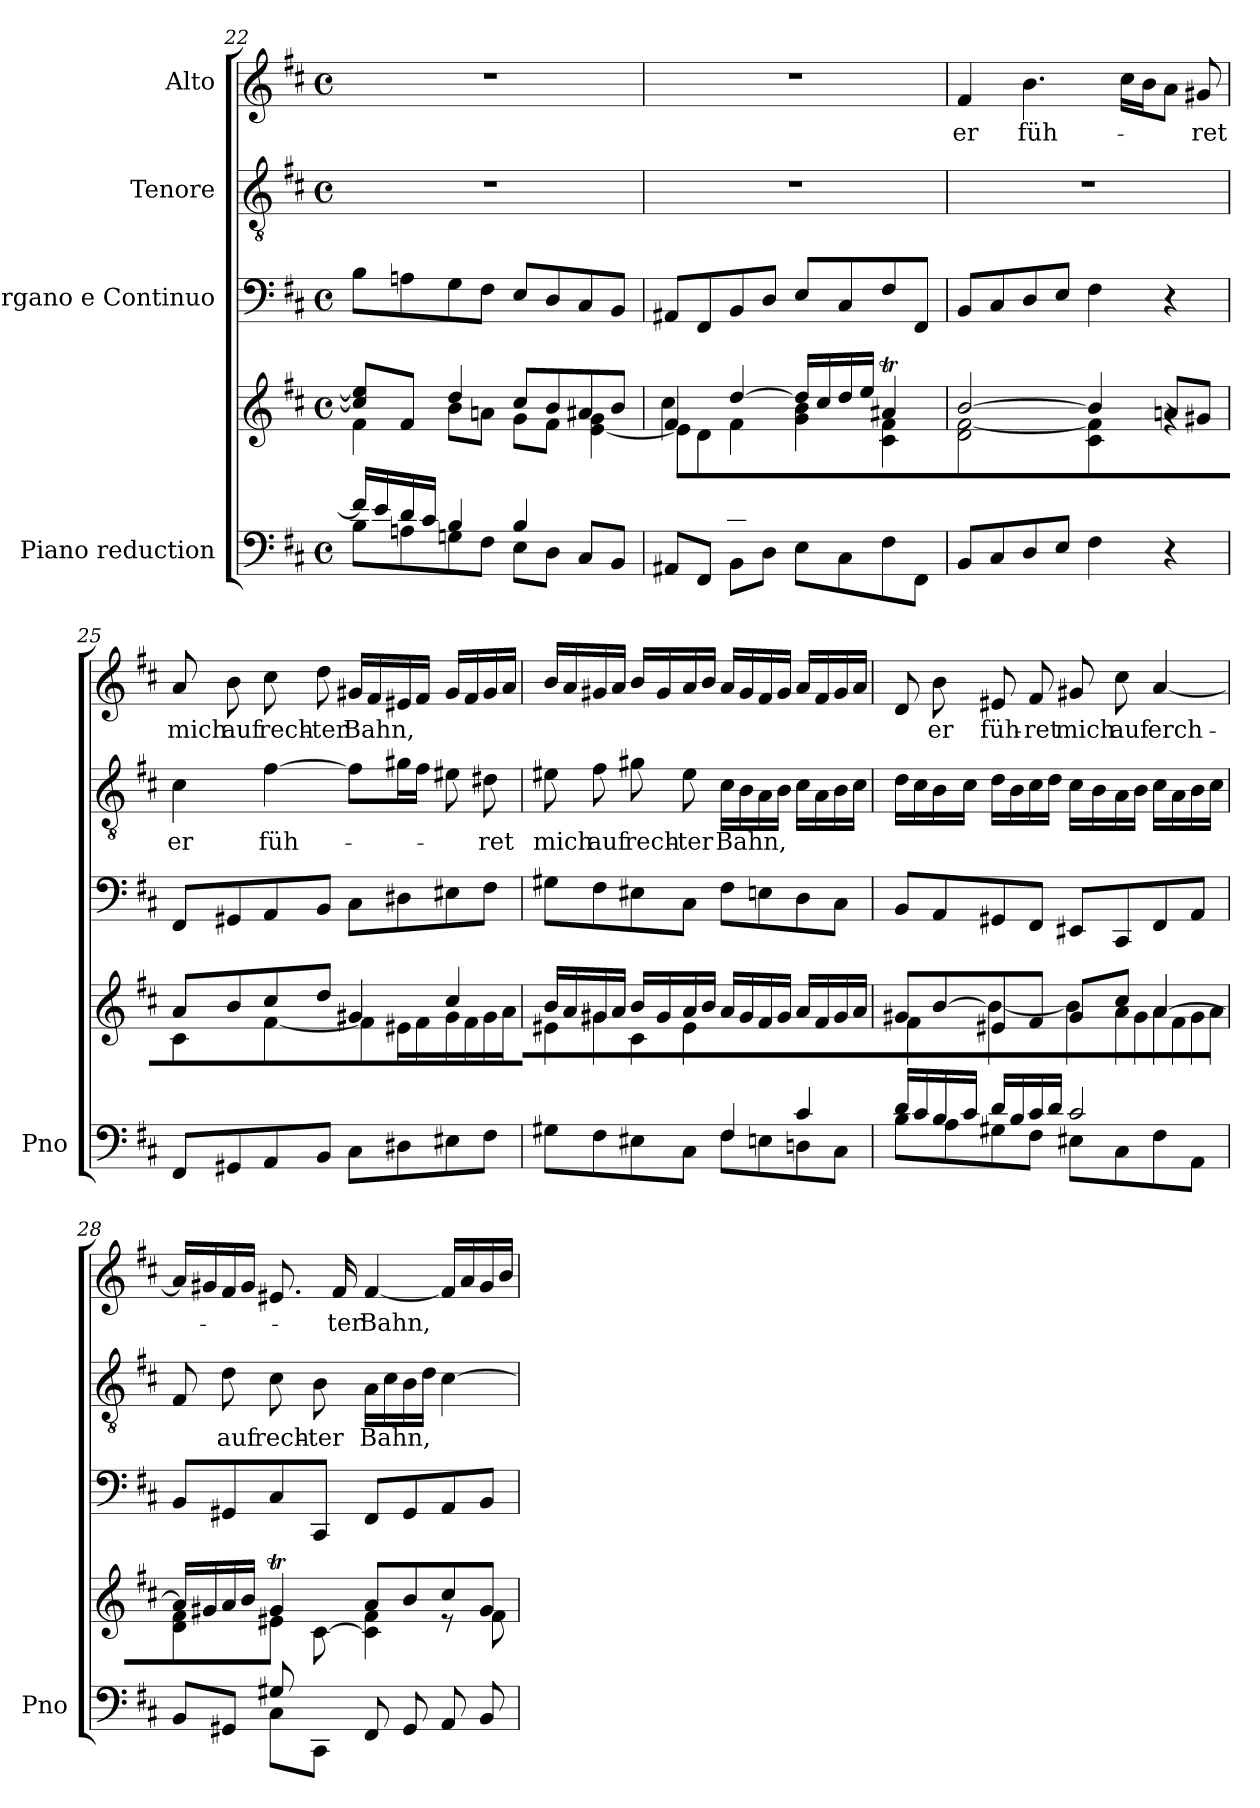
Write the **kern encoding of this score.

**kern	**kern	**kern	**kern	**text	**kern	**text
*part4	*part4	*part3	*part2	*part2	*part1	*part1
*staff5	*staff4	*staff3	*staff2	*staff2	*staff1	*staff1
*I"Piano reduction	*	*I"Organo e Continuo	*I"Tenore	*	*I"Alto	*
*I'Pno	*	*	*	*	*	*
!!LO:LB:g=z
*clefF4	*clefG2	*clefF4	*clefGv2	*	*clefG2	*
*k[f#c#]	*k[f#c#]	*k[f#c#]	*k[f#c#]	*	*k[f#c#]	*
*M4/4	*M4/4	*M4/4	*M4/4	*	*M4/4	*
*met(c)	*met(c)	*met(c)	*met(c)	*	*met(c)	*
=22	=22	=22	=22	=22	=22	=22
*^	*^	*	*	*	*	*
16f#/LL]	8B\L	8cc#/] 8ee/]L	4f#\	8B\L	1r	.	1r	.
16e/	.	.	.	.	.	.	.	.
16d/	8An\	8f#/J	.	8An\	.	.	.	.
16c#/JJ	.	.	.	.	.	.	.	.
4B/	8Gn\	4dd/	8b\L	8G\	.	.	.	.
.	8F#\J	.	8an\J	8F#\J	.	.	.	.
4B/	8E\L	8cc#/L	8g\L	8E/L	.	.	.	.
.	8D\J	8b/	8f#\J	8D/	.	.	.	.
8C#/L	4ryy	8a#X/	[4e\ 4g\	8C#/	.	.	.	.
8BB/J	.	8b/J	.	8BB/J	.	.	.	.
=23	=23	=23	=23	=23	=23	=23	=23	=23
*	*	*	*^	*	*	*	*	*
4ryy	8AA#X/L	4f#/	4cc#\	8e\L]	8AA#X/L	1r	.	1r	.
.	8FF#/J	.	.	8d\	8FF#/	.	.	.	.
8c#/	8BB\L	[4dd/	4f#\	2.ryy	8BB/	.	.	.	.
8B/J	8D\J	.	.	.	8D/J	.	.	.	.
2ryy	8E\L	16dd/LL]	4g\ 4b\	.	8E/L	.	.	.	.
.	.	16cc#/	.	.	.	.	.	.	.
.	8C#\	16dd/	.	.	8C#/	.	.	.	.
.	.	16ee/JJ	.	.	.	.	.	.	.
.	8F#\	4a#Xt/	4c#\ 4f#\	.	8F#/	.	.	.	.
.	8FF#\J	.	.	.	8FF#/J	.	.	.	.
*	*	*	*v	*v	*	*	*	*	*
=24	=24	=24	=24	=24	=24	=24	=24	=24
!	!	!	!	!	!	!	!	!LO:LY:b
*v	*v	*	*	*	*	*	*	*
8BB/L	[2b/	2d\ [2f#\	8BB/L	1r	.	4f#/	er
8C#/	.	.	8C#/	.	.	.	.
!	!	!	!	!	!	!	!LO:LY:b
8D/	.	.	8D/	.	.	4.b\	füh-
8E/J	.	.	8E/J	.	.	.	.
4F#\	4b/]	4c#\ 4f#\]	4F#\	.	.	.	.
.	.	.	.	.	.	16cc#\LL	.
.	.	.	.	.	.	16b\J	.
4r	8an/L	4rg	4r	.	.	8a\J	.
!	!	!	!	!	!	!	!LO:LY:b
.	8g#X/J	.	.	.	.	8g#X/	-ret
=25	=25	=25	=25	=25	=25	=25	=25
!	!	!	!	!	!LO:LY:b	!	!LO:LY:b
8FF#/L	8a/L	4c#\	8FF#/L	4c#\	er	8a/	mich
!	!	!	!	!	!	!	!LO:LY:b
8GG#X/	8b/	.	8GG#X/	.	.	8b\	auf
!	!	!	!	!	!LO:LY:b	!	!LO:LY:b
8AA/	8cc#/	[4f#\	8AA/	[4f#\	füh-	8cc#\	rech-
!	!	!	!	!	!	!	!LO:LY:b
8BB/J	8dd/J	.	8BB/J	.	.	8dd\	-ter
!	!	!	!	!	!	!	!LO:LY:b
8C#\L	4g#X/	8f#\L]	8C#\L	8f#\L]	.	16g#X/LL	Bahn,
.	.	.	.	.	.	16f#/	.
8D#X\	.	16e#X\L	8D#X\	16g#X\L	.	16e#X/	.
.	.	16f#\JJ	.	16f#\JJ	.	16f#/JJ	.
8E#X\	4cc#/	16g#\LL	8E#X\	8e#X\	.	16g#/LL	.
.	.	16f#\	.	.	.	16f#/	.
!	!	!	!	!	!LO:LY:b	!	!
8F#\J	.	16g#\	8F#\J	8d#X\	-ret	16g#/	.
.	.	16a\JJ	.	.	.	16a/JJ	.
!!LO:PB:g=z
=26	=26	=26	=26	=26	=26	=26	=26
*^	*	*	*	*	*	*	*
!	!	!	!	!	!	!LO:LY:b	!	!
2ryy	8G#X\L	16b/LL	8e#X\L	8G#X\L	8e#X\	mich	16b/LL	.
.	.	16a/	.	.	.	.	16a/	.
!	!	!	!	!	!	!LO:LY:b	!	!
.	8F#\	16g#X/	8g#\	8F#\	8f#\	auf	16g#X/	.
.	.	16a/JJ	.	.	.	.	16a/JJ	.
!	!	!	!	!	!	!LO:LY:b	!	!
.	8E#X\	16b/LL	8c#\	8E#X\	8g#X\	rech-	16b/LL	.
.	.	16g#/	.	.	.	.	16g#/	.
!	!	!	!	!	!	!LO:LY:b	!	!
.	8C#\J	16a/	8e#\J	8C#\J	8e#\	-ter	16a/	.
.	.	16b/JJ	.	.	.	.	16b/JJ	.
!	!	!	!	!	!	!LO:LY:b	!	!
4F#/	8F#\L	16a/LL	2ryy	8F#\L	16c#\LL	-Bahn,	16a/LL	.
.	.	16g#/	.	.	16B\	.	16g#/	.
.	8En\	16f#/	.	8En\	16A\	.	16f#/	.
.	.	16g#/JJ	.	.	16B\JJ	.	16g#/JJ	.
4c#/	8Dn\	16a/LL	.	8D\	16c#\LL	.	16a/LL	.
.	.	16f#/	.	.	16A\	.	16f#/	.
.	8C#\J	16g#/	.	8C#\J	16B\	.	16g#/	.
.	.	16a/JJ	.	.	16c#\JJ	.	16a/JJ	.
=27	=27	=27	=27	=27	=27	=27	=27	=27
16d/LL	8B\L	8g#X/L	4f#\	8BB/L	16d\LL	.	8d/	.
16c#/	.	.	.	.	16c#\	.	.	.
!	!	!	!	!	!	!	!	!LO:LY:b
16B/	8A\	[8b/	.	8AA/	16B\	.	8b\	er
16c#/JJ	.	.	.	.	16c#\JJ	.	.	.
!	!	!	!	!	!	!	!	!LO:LY:b
16d/LL	8G#X\	8e#X/	4b\_	8GG#X/	16d\LL	.	8e#X/	füh-
16B/	.	.	.	.	16B\	.	.	.
!	!	!	!	!	!	!	!	!LO:LY:b
16c#/	8F#\J	8f#/J	.	8FF#/J	16c#\	.	8f#/	-ret
16d/JJ	.	.	.	.	16d\JJ	.	.	.
!	!	!	!	!	!	!	!	!LO:LY:b
2c#/	8E#X\L	8g#/L	8b\L]	8EE#X/L	16c#\LL	.	8g#X/	mich
.	.	.	.	.	16B\	.	.	.
!	!	!	!	!	!	!	!	!LO:LY:b
.	8C#\	8cc#/J	16a\L	8CC#/	16A\	.	8cc#\	auf
.	.	.	16g#\JJ	.	16B\JJ	.	.	.
!	!	!	!	!	!	!	!	!LO:LY:b
.	8F#\	[4a/	16a\LL	8FF#/	16c#\LL	.	[4a/	erch-
.	.	.	16f#\	.	16A\	.	.	.
.	8AA\J	.	16g#\	8AA/J	16B\	.	.	.
.	.	.	16a\JJ	.	16c#\JJ	.	.	.
=28	=28	=28	=28	=28	=28	=28	=28	=28
*	*	*	*^	*	*	*	*	*
8BB/L	4ryy	16a/LL]	4d\ 4f#\	4.ryy	8BB/L	8F#/	.	16a/LL]	.
.	.	16g#X/	.	.	.	.	.	16g#X/	.
!	!	!	!	!	!	!	!LO:LY:b	!	!
8GG#X/J	.	16a/	.	.	8GG#X/	8d\	auf	16f#/	.
.	.	16b/JJ	.	.	.	.	.	16g#/JJ	.
!	!	!	!	!	!	!	!LO:LY:b	!	!
8G#X/L	8C#\L	4g#t/	4e#X\	.	8C#/	8c#\	rech-	8.e#X/	.
!	!	!	!	!	!	!	!LO:LY:b	!	!
8ryy	8CC#\J	.	.	[8c#\J	8CC#/J	8B\	-ter	.	.
!	!	!	!	!	!	!	!	!	!LO:LY:b
.	.	.	.	.	.	.	.	16f#/	-ter
!	!	!	!	!	!	!	!LO:LY:b	!	!LO:LY:b
8FF#/L	2ryy	8a/L	4c#\] 4f#\	2ryy	8FF#/L	16A\LL	Bahn,	[4f#/	Bahn,
.	.	.	.	.	.	16c#\	.	.	.
8GG#/	.	8b/	.	.	8GG#/	16B\	.	.	.
.	.	.	.	.	.	16d\JJ	.	.	.
8AA/	.	8cc#/	8r	.	8AA/	[4c#\	.	16f#/LL]	.
.	.	.	.	.	.	.	.	16a/	.
8BB/J	.	8g#/J	8f#\	.	8BB/J	.	.	16g#/	.
.	.	.	.	.	.	.	.	16b/JJ	.
*v	*v	*	*	*	*	*	*	*	*
*	*v	*v	*v	*	*	*	*	*
=	=	=	=	=	=	=
*-	*-	*-	*-	*-	*-	*-
